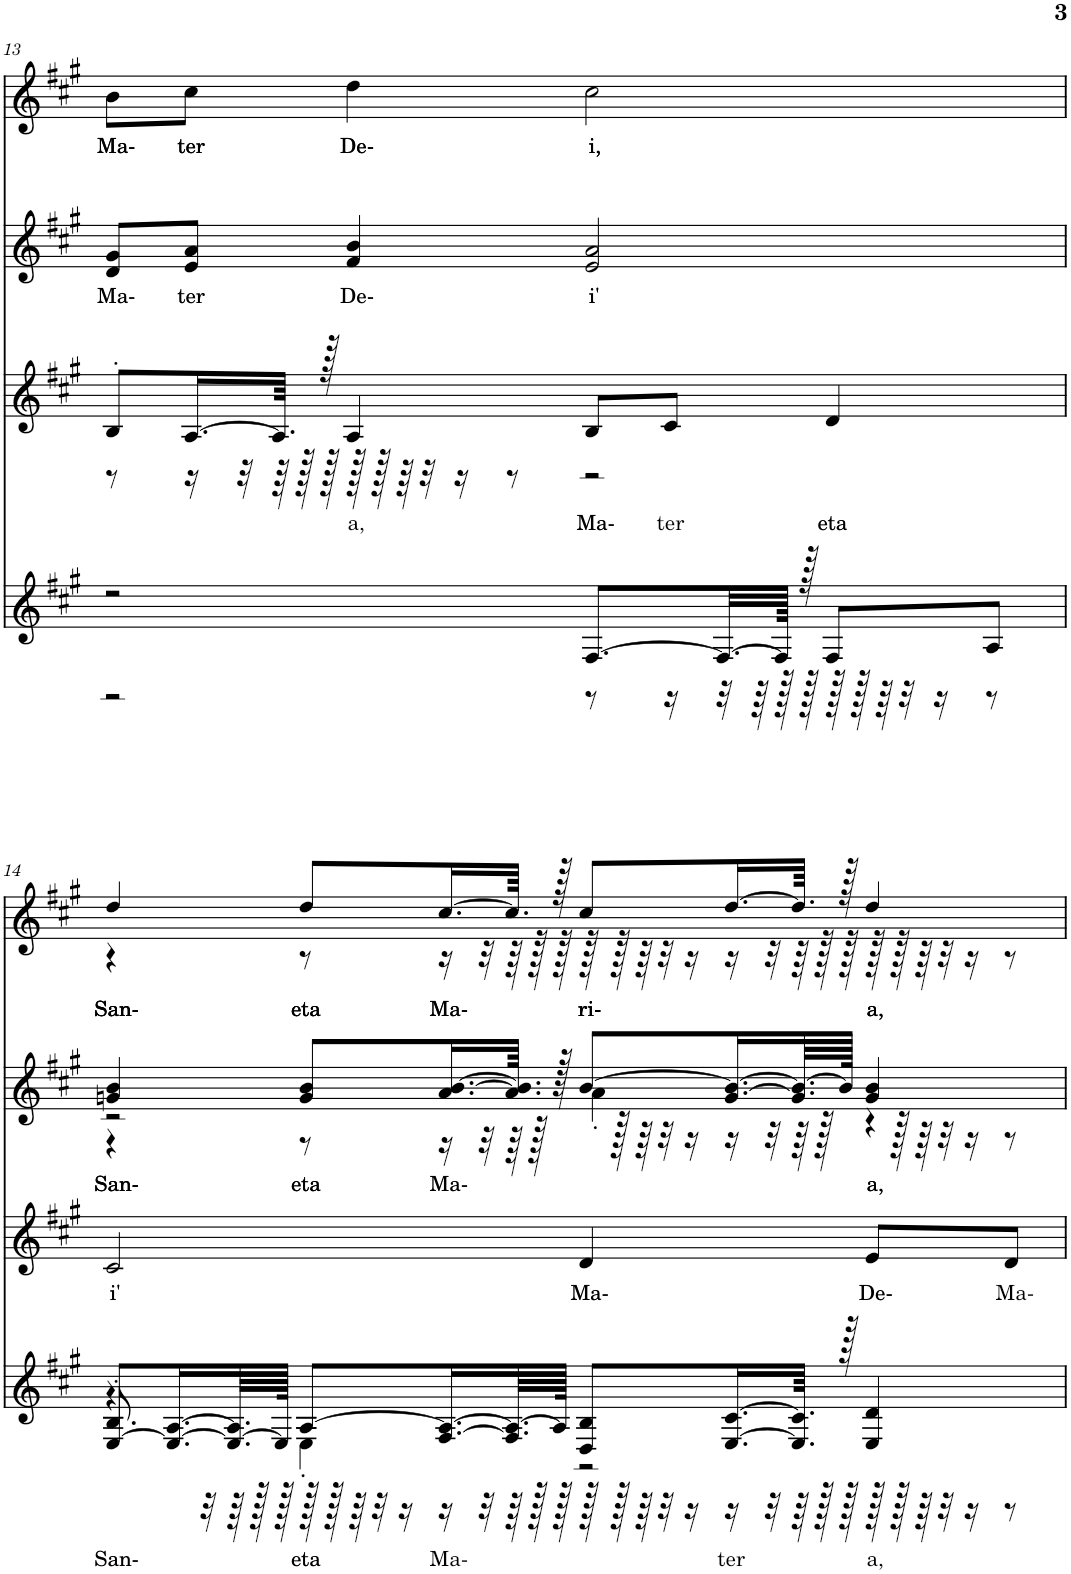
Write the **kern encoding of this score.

**kern	**text	**kern	**text	**kern	**text	**kern	**text
*part4	*part4	*part3	*part3	*part2	*part2	*part1	*part1
*staff4	*staff4	*staff3	*staff3	*staff2	*staff2	*staff1	*staff1
*I"Grand Piano, Bass	*	*I"Grand Piano, Tenor	*	*I"Grand Piano, Alt	*	*I"Grand Piano, Sopran	*
*I'Pno	*	*I'Pno	*	*I'Pno	*	*I'Pno	*
!!LO:PB:g=z
*clefG2	*	*clefG2	*	*clefG2	*	*clefG2	*
*k[f#c#g#]	*	*k[f#c#g#]	*	*k[f#c#g#]	*	*k[f#c#g#]	*
*M4/4	*	*M4/4	*	*M4/4	*	*M4/4	*
=13	=13	=13	=13	=13	=13	=13	=13
*^	*	*^	*	*	*	*	*
!	!	!	!	!	!	!	!LO:LY:b	!	!LO:LY:b
2r	2r	.	8B'/L	8r	.	8d/ 8g#/L	Ma-	8b\L	Ma-
!	!	!	!	!	!	!	!LO:LY:b	!	!LO:LY:b
.	.	.	[16.A/L	16r	.	8e/ 8a/J	ter	8cc#\J	ter
.	.	.	.	32r	.	.	.	.	.
.	.	.	64.A/JJkk]	64r	.	.	.	.	.
.	.	.	.	128r	.	.	.	.	.
.	.	.	128r	128r	.	.	.	.	.
!	!	!	!	!	!LO:LY:b	!	!LO:LY:b	!	!LO:LY:b
.	.	.	4A/	128r	a,	4f#/ 4b/	De-	4dd\	De-
.	.	.	.	128r	.	.	.	.	.
.	.	.	.	64r	.	.	.	.	.
.	.	.	.	32r	.	.	.	.	.
.	.	.	.	16r	.	.	.	.	.
.	.	.	.	8r	.	.	.	.	.
!	!	!	!	!	!LO:LY:b	!	!LO:LY:b	!	!LO:LY:b
[8.F#/L	8r	.	8B/L	2r	Ma-	2e/ 2a/	i'	2cc#\	i,
!	!	!	!	!	!LO:LY:b	!	!	!	!
.	16r	.	8c#/J	.	ter	.	.	.	.
32.F#/LL_	32r	.	.	.	.	.	.	.	.
.	64r	.	.	.	.	.	.	.	.
128F#/JJJkk]	128r	.	.	.	.	.	.	.	.
128r	128r	.	.	.	.	.	.	.	.
!	!	!	!	!	!LO:LY:b	!	!	!	!
8F#/L	128r	.	4d/	.	eta	.	.	.	.
.	128r	.	.	.	.	.	.	.	.
.	64r	.	.	.	.	.	.	.	.
.	32r	.	.	.	.	.	.	.	.
.	16r	.	.	.	.	.	.	.	.
8A/J	8r	.	.	.	.	.	.	.	.
*	*	*	*v	*v	*	*	*	*	*
!!LO:LB:g=z
=14	=14	=14	=14	=14	=14	=14	=14	=14
!	!	!LO:LY:b	!	!LO:LY:b	!	!LO:LY:b	!	!LO:LY:b
*	*^	*	*	*	*^	*	*^	*
*	*	*	*	*	*	*	*^	*	*	*	*
[8E/L	4r	8.B'/	San-	2c#/	i'	4gn/ 4b/	2r	4r	San-	4dd/	4r	San-
16.E/_ [16.A/L	.	.	.	.	.	.	.	.	.	.	.	.
.	.	32r	.	.	.	.	.	.	.	.	.	.
64.E/_ 64.A/]LL	.	64r	.	.	.	.	.	.	.	.	.	.
.	.	128r	.	.	.	.	.	.	.	.	.	.
128E/JJJJk]	.	128r	.	.	.	.	.	.	.	.	.	.
!	!	!	!LO:LY:b	!	!	!	!	!	!LO:LY:b	!	!	!LO:LY:b
[8A/L	4E'\	128r	eta	.	.	8g/ 8b/L	.	8r	eta	8dd/L	8r	eta
.	.	128r	.	.	.	.	.	.	.	.	.	.
.	.	64r	.	.	.	.	.	.	.	.	.	.
.	.	32r	.	.	.	.	.	.	.	.	.	.
.	.	16r	.	.	.	.	.	.	.	.	.	.
!	!	!	!LO:LY:b	!	!	!	!	!	!LO:LY:b	!	!	!LO:LY:b
[16.F#/ 16.A/_L	.	16r	Ma-	.	.	[16.a/ [16.b/L	.	16r	Ma-	[16.cc#/L	16r	Ma-
.	.	32r	.	.	.	.	.	32r	.	.	32r	.
64.F#/] 64.A/_LL	.	64r	.	.	.	64.a/] 64.b/]JJkk	.	64r	.	64.cc#/JJkk]	64r	.
.	.	128r	.	.	.	.	.	128r	.	.	128r	.
128A/JJJJk]	.	128r	.	.	.	128r	.	64ryy	.	128r	128r	.
!	!	!	!	!	!LO:LY:b	!	!	!	!	!	!	!LO:LY:b
8D/ 8B/L	2r	128r	.	4d/	Ma-	[8b/L	4a'\	.	.	8cc#/L	128r	ri-
.	.	128r	.	.	.	.	.	128r	.	.	128r	.
.	.	64r	.	.	.	.	.	64r	.	.	64r	.
.	.	32r	.	.	.	.	.	32r	.	.	32r	.
.	.	16r	.	.	.	.	.	16r	.	.	16r	.
!	!	!	!LO:LY:b	!	!	!	!	!	!	!	!	!
[16.E/ [16.c#/L	.	16r	ter	.	.	[16.g/ 16.b/_L	.	16r	.	[16.dd/L	16r	.
.	.	32r	.	.	.	.	.	32r	.	.	32r	.
64.E/] 64.c#/]JJkk	.	64r	.	.	.	64.g/] 64.b/_LL	.	64r	.	64.dd/JJkk]	64r	.
.	.	128r	.	.	.	.	.	128r	.	.	128r	.
128r	.	128r	.	.	.	128b/JJJJk]	.	64ryy	.	128r	128r	.
!	!	!	!LO:LY:b	!	!LO:LY:b	!	!	!	!LO:LY:b	!	!	!LO:LY:b
4E/ 4d/	.	128r	a,	8e/L	De-	4g/ 4b/	4r	.	a,	4dd/	128r	a,
.	.	128r	.	.	.	.	.	128r	.	.	128r	.
.	.	64r	.	.	.	.	.	64r	.	.	64r	.
.	.	32r	.	.	.	.	.	32r	.	.	32r	.
.	.	16r	.	.	.	.	.	16r	.	.	16r	.
!	!	!	!	!	!LO:LY:b	!	!	!	!	!	!	!
.	.	8r	.	8d/J	Ma-	.	.	8r	.	.	8r	.
*	*	*	*	*	*	*v	*v	*v	*	*	*	*
*v	*v	*v	*	*	*	*	*	*v	*v	*
=	=	=	=	=	=	=	=
*-	*-	*-	*-	*-	*-	*-	*-
